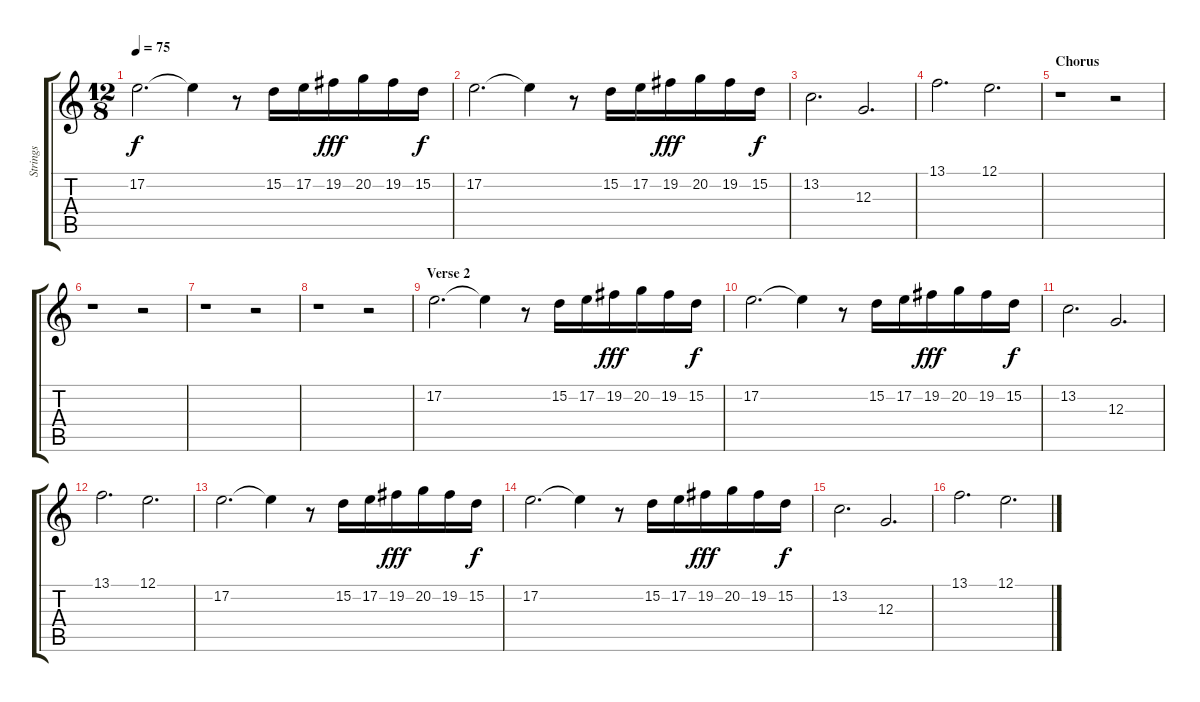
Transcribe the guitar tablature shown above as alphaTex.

\track ("Strings" "Strings") {instrument tremolostrings}
\staff {score tabs}
\tuning (E4 B3 G3 D3 A2 E2) {hide}
\ts (12 8)
\tempo 75
\clef g2
\ks c
17.2.2{d dy f} 17.2{t}.4 r.8 15.2.16 17.2.16 19.2.16{dy fff} 20.2.16 19.2.16 15.2.16{dy f} |
17.2.2{d} 17.2{t}.4 r.8 15.2.16 17.2.16 19.2.16{dy fff} 20.2.16 19.2.16 15.2.16{dy f} |
13.2.2{d} 12.3.2{d} |
13.1.2{d} 12.1.2{d} |
\section ("" "Chorus")
r.1 r.2 |
r.1 r.2 |
r.1 r.2 |
r.1 r.2 |
\section ("" "Verse 2")
17.2.2{d} 17.2{t}.4 r.8 15.2.16 17.2.16 19.2.16{dy fff} 20.2.16 19.2.16 15.2.16{dy f} |
17.2.2{d} 17.2{t}.4 r.8 15.2.16 17.2.16 19.2.16{dy fff} 20.2.16 19.2.16 15.2.16{dy f} |
13.2.2{d} 12.3.2{d} |
13.1.2{d} 12.1.2{d} |
17.2.2{d} 17.2{t}.4 r.8 15.2.16 17.2.16 19.2.16{dy fff} 20.2.16 19.2.16 15.2.16{dy f} |
17.2.2{d} 17.2{t}.4 r.8 15.2.16 17.2.16 19.2.16{dy fff} 20.2.16 19.2.16 15.2.16{dy f} |
13.2.2{d} 12.3.2{d} |
13.1.2{d} 12.1.2{d}
